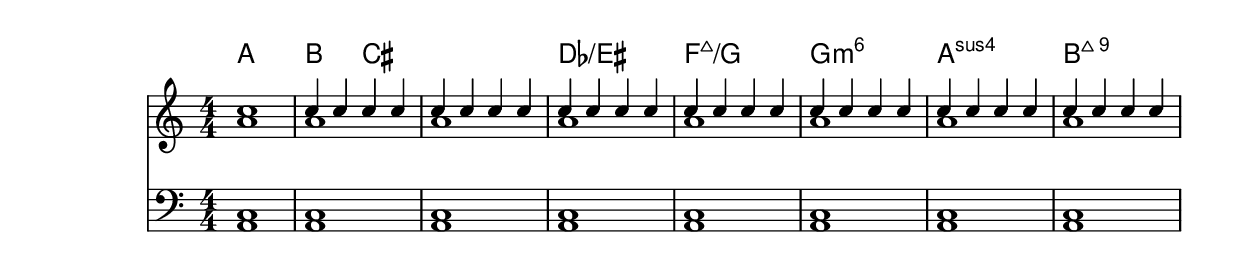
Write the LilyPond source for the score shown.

\version "2.18.2"

\language "english"

keyTime = {
   \time 4/4
   \numericTimeSignature
   \key c \major
}

Soprano = \relative c'' {
 \voiceOne
 \keyTime

  c1
| c4 c4 c4 c4
| c4 c4 c4 c4
| c4 c4 c4 c4
| c4 c4 c4 c4
| c4 c4 c4 c4
| c4 c4 c4 c4
| c4 c4 c4 c4

}

Alto = \relative c'' {
 \voiceTwo
 \keyTime

  a1
| a1
| a1
| a1
| a1
| a1
| a1
| a1

}

Tenor = \relative c {
 \voiceOne
 \keyTime

  c1
| c1
| c1
| c1
| c1
| c1
| c1
| c1

}

Bass = \relative c {
 \voiceTwo
 \keyTime

  a1
| a1
| a1
| a1
| a1
| a1
| a1
| a1

}

Chords = \relative c' {
 \chordmode {

a1
b4 s cs2
s1
df/es
f:maj7/g
g:m6
a:sus4
b:maj9

   }
}

\score
{
  <<
	<<
	\new ChordNames {\Chords}
	>>

		\new Staff = "treble" \with {
	}
    <<
		\clef "treble"
		\new Voice = "SopranoVoice" \Soprano
		\new Voice = "AltoVoice" \Alto
	>>

		\new Staff = "bass" \with {
	}
    <<
		\clef "bass"
		\new Voice = "TenorVoice" \Tenor
		\new Voice = "BassVoice" \Bass
	>>

  >>
  
}